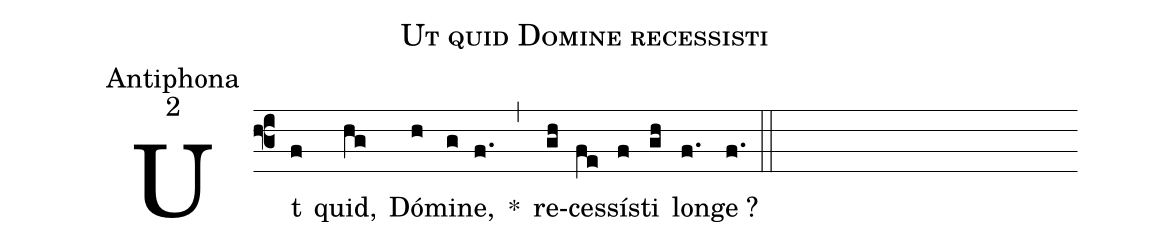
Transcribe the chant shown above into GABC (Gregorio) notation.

name:Ut quid Domine recessisti;
office-part:Antiphona;
mode:2;
%%
(f3)Ut(f) quid,(hg) Dó(h)mi(g)ne,(f.) *(,) re(gh)ces(fe)sís(f)ti(gh) lon(f.)ge ?(f.) (::)
